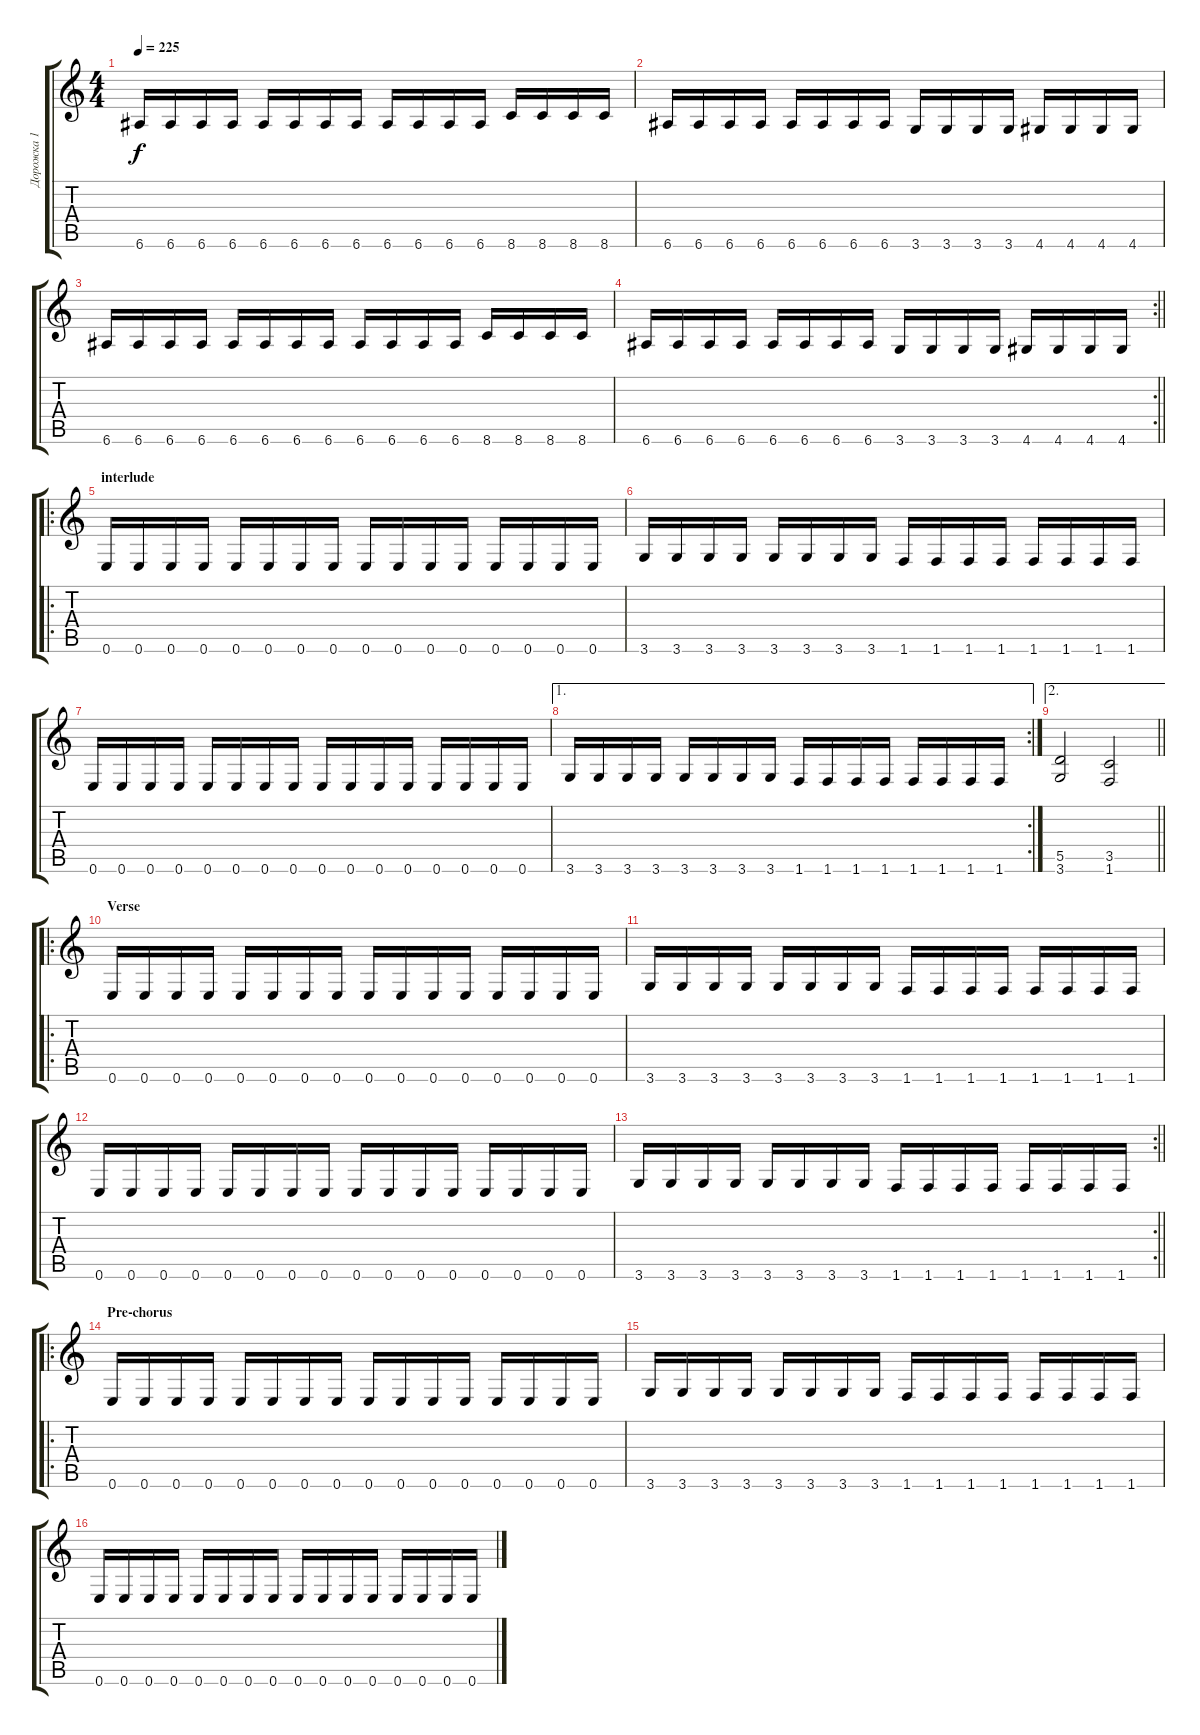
\track ("Дорожка 1" "Дорожка 1") {instrument overdrivenguitar}
\staff {score tabs}
\tuning (E4 B3 G3 D3 A2 E2) {hide}
\ts (4 4)
\tempo 225
\clef g2
\ks c
6.6.16{dy f} 6.6.16 6.6.16 6.6.16 6.6.16 6.6.16 6.6.16 6.6.16 6.6.16 6.6.16 6.6.16 6.6.16 8.6.16 8.6.16 8.6.16 8.6.16 |
6.6.16 6.6.16 6.6.16 6.6.16 6.6.16 6.6.16 6.6.16 6.6.16 3.6.16 3.6.16 3.6.16 3.6.16 4.6.16 4.6.16 4.6.16 4.6.16 |
6.6.16 6.6.16 6.6.16 6.6.16 6.6.16 6.6.16 6.6.16 6.6.16 6.6.16 6.6.16 6.6.16 6.6.16 8.6.16 8.6.16 8.6.16 8.6.16 |
\rc 2
\barLineRight lightlight
6.6.16 6.6.16 6.6.16 6.6.16 6.6.16 6.6.16 6.6.16 6.6.16 3.6.16 3.6.16 3.6.16 3.6.16 4.6.16 4.6.16 4.6.16 4.6.16 |
\ro
\section ("" "interlude")
0.6.16 0.6.16 0.6.16 0.6.16 0.6.16 0.6.16 0.6.16 0.6.16 0.6.16 0.6.16 0.6.16 0.6.16 0.6.16 0.6.16 0.6.16 0.6.16 |
3.6.16 3.6.16 3.6.16 3.6.16 3.6.16 3.6.16 3.6.16 3.6.16 1.6.16 1.6.16 1.6.16 1.6.16 1.6.16 1.6.16 1.6.16 1.6.16 |
0.6.16 0.6.16 0.6.16 0.6.16 0.6.16 0.6.16 0.6.16 0.6.16 0.6.16 0.6.16 0.6.16 0.6.16 0.6.16 0.6.16 0.6.16 0.6.16 |
\ae 1
\rc 2
3.6.16 3.6.16 3.6.16 3.6.16 3.6.16 3.6.16 3.6.16 3.6.16 1.6.16 1.6.16 1.6.16 1.6.16 1.6.16 1.6.16 1.6.16 1.6.16 |
\ae 2
\barLineRight lightlight
(5.5 3.6).2 (3.5 1.6).2 |
\ro
\section ("" "Verse")
0.6.16 0.6.16 0.6.16 0.6.16 0.6.16 0.6.16 0.6.16 0.6.16 0.6.16 0.6.16 0.6.16 0.6.16 0.6.16 0.6.16 0.6.16 0.6.16 |
3.6.16 3.6.16 3.6.16 3.6.16 3.6.16 3.6.16 3.6.16 3.6.16 1.6.16 1.6.16 1.6.16 1.6.16 1.6.16 1.6.16 1.6.16 1.6.16 |
0.6.16 0.6.16 0.6.16 0.6.16 0.6.16 0.6.16 0.6.16 0.6.16 0.6.16 0.6.16 0.6.16 0.6.16 0.6.16 0.6.16 0.6.16 0.6.16 |
\rc 2
\barLineRight lightlight
3.6.16 3.6.16 3.6.16 3.6.16 3.6.16 3.6.16 3.6.16 3.6.16 1.6.16 1.6.16 1.6.16 1.6.16 1.6.16 1.6.16 1.6.16 1.6.16 |
\ro
\section ("" "Pre-chorus")
0.6.16 0.6.16 0.6.16 0.6.16 0.6.16 0.6.16 0.6.16 0.6.16 0.6.16 0.6.16 0.6.16 0.6.16 0.6.16 0.6.16 0.6.16 0.6.16 |
3.6.16 3.6.16 3.6.16 3.6.16 3.6.16 3.6.16 3.6.16 3.6.16 1.6.16 1.6.16 1.6.16 1.6.16 1.6.16 1.6.16 1.6.16 1.6.16 |
0.6.16 0.6.16 0.6.16 0.6.16 0.6.16 0.6.16 0.6.16 0.6.16 0.6.16 0.6.16 0.6.16 0.6.16 0.6.16 0.6.16 0.6.16 0.6.16
